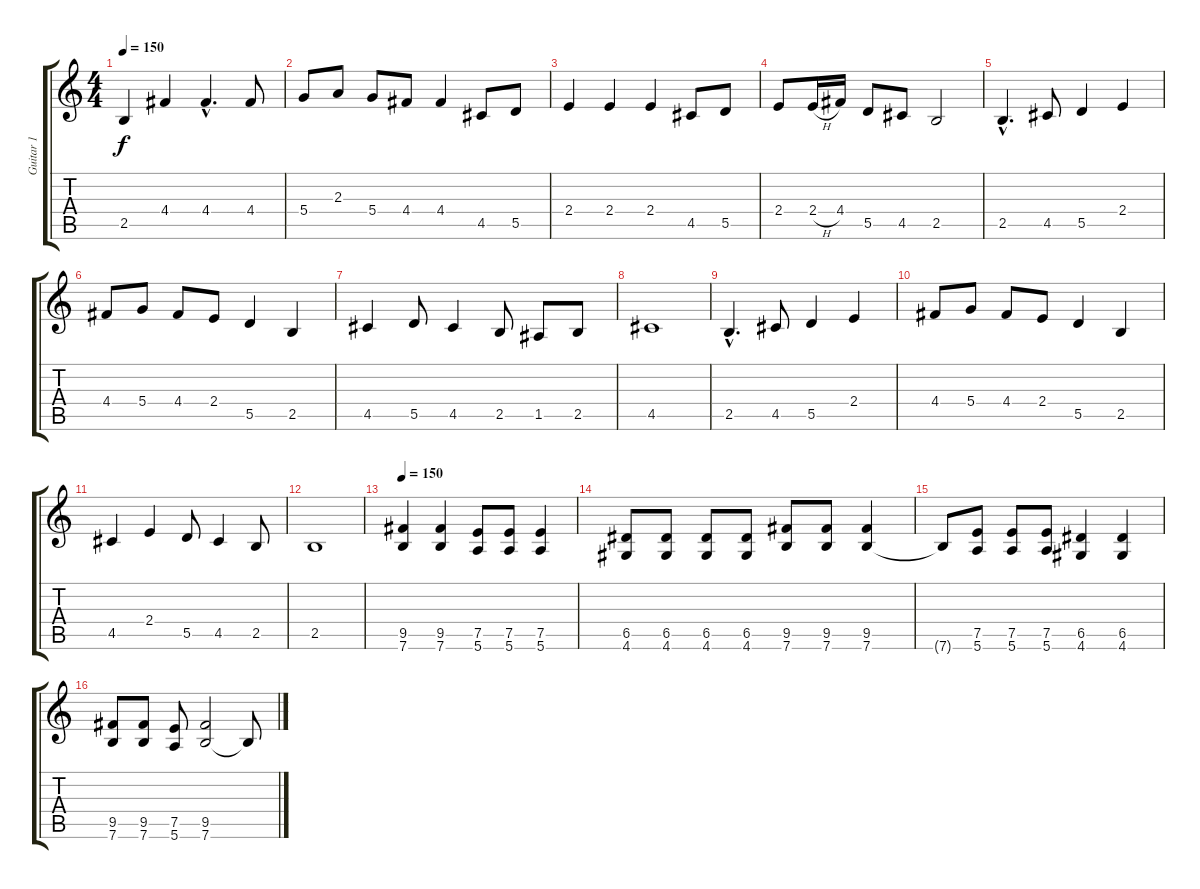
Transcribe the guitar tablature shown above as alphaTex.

\track ("Guitar 1" "Guitar 1") {instrument acousticguitarsteel}
\staff {score tabs}
\tuning (E4 B3 G3 D3 A2 E2) {hide}
\ts (4 4)
\tempo 150
\clef g2
\ks c
2.5.4{dy f} 4.4.4 4.4{hac}.4{d} 4.4.8 |
5.4.8 2.3.8 5.4.8 4.4.8 4.4.4 4.5.8 5.5.8 |
2.4.4 2.4.4 2.4.4 4.5.8 5.5.8 |
2.4.8 2.4{h}.16 4.4.16 5.5.8 4.5.8 2.5.2 |
2.5{hac}.4{d} 4.5.8 5.5.4 2.4.4 |
4.4.8 5.4.8 4.4.8 2.4.8 5.5.4 2.5.4 |
4.5.4 5.5.8 4.5.4 2.5.8 1.5.8 2.5.8 |
4.5.1 |
2.5{hac}.4{d} 4.5.8 5.5.4 2.4.4 |
4.4.8 5.4.8 4.4.8 2.4.8 5.5.4 2.5.4 |
4.5.4 2.4.4 5.5.8 4.5.4 2.5.8 |
2.5.1 |
\tempo 150
(9.5 7.6).4{instrument distortionguitar} (9.5 7.6).4 (7.5 5.6).8 (7.5 5.6).8 (7.5 5.6).4 |
(6.5 4.6).8 (6.5 4.6).8 (6.5 4.6).8 (6.5 4.6).8 (9.5 7.6).8 (9.5 7.6).8 (9.5 7.6).4 |
7.6{t}.8 (7.5 5.6).8 (7.5 5.6).8 (7.5 5.6).8 (6.5 4.6).4 (6.5 4.6).4 |
(9.5 7.6).8 (9.5 7.6).8 (7.5 5.6).8 (9.5 7.6).2 7.6{t}.8
